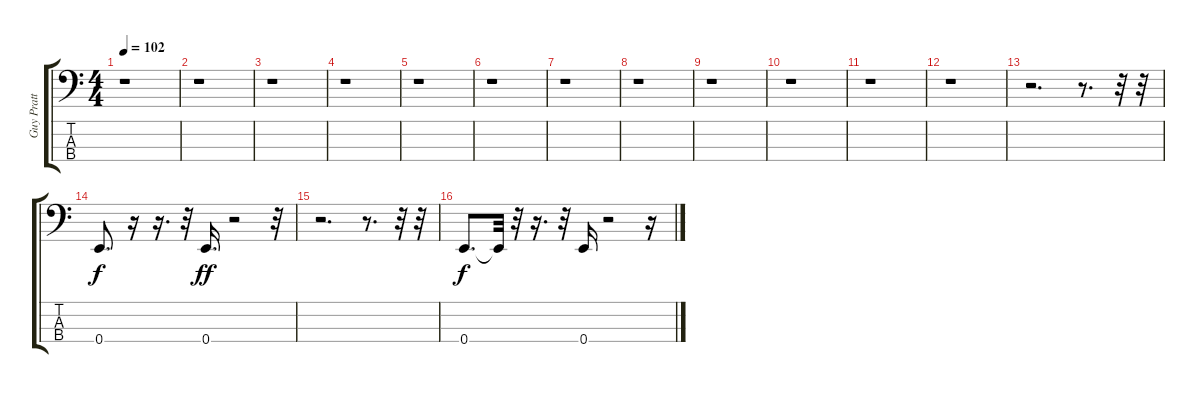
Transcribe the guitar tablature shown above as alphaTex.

\track ("Guy Pratt" "Guy Pratt") {instrument electricbassfinger}
\staff {score tabs}
\tuning (G2 D2 A1 E1) {hide}
\ts (4 4)
\tempo 102
\clef f4
\ks c
r.1{dy f} |
r.1 |
r.1 |
r.1 |
r.1 |
r.1 |
r.1 |
r.1 |
r.1 |
r.1 |
r.1 |
r.1 |
r.2{d} r.8{d} r.32 r.32 |
0.4.8{d} r.16 r.16{d} r.32 0.4.16{d dy ff} r.2 r.32 |
r.2{d} r.8{d} r.32 r.32 |
0.4.8{d dy f} 0.4{t}.32 r.32 r.16{d} r.32 0.4.16 r.2 r.16
